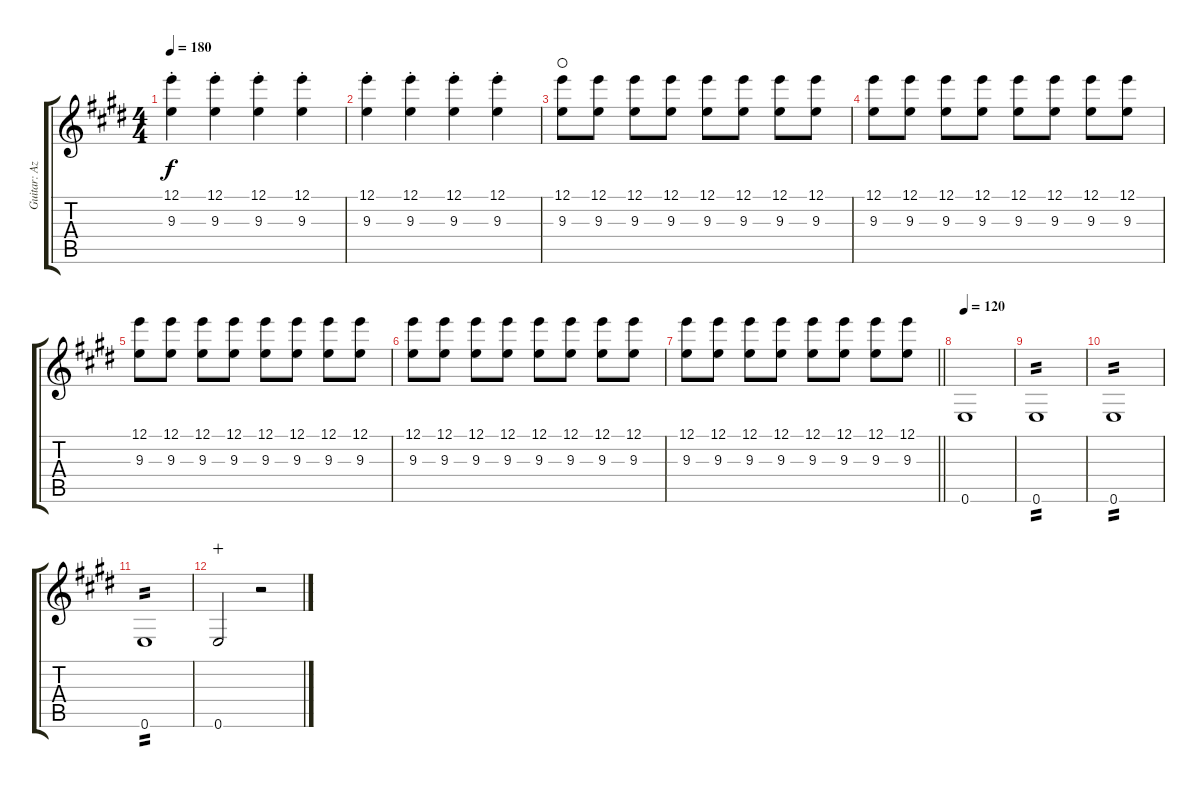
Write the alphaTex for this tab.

\track ("Guitar: Azusa Nakano" "Guitar: Az") {instrument distortionguitar}
\staff {score tabs}
\tuning (E4 B3 G3 D3 A2 E2) {hide}
\ts (4 4)
\tempo 180
\clef g2
\ks e
(12.1{st} 9.3{st}).4{dy f} (12.1{st} 9.3{st}).4 (12.1{st} 9.3{st}).4 (12.1{st} 9.3{st}).4 |
(12.1{st} 9.3{st}).4 (12.1{st} 9.3{st}).4 (12.1{st} 9.3{st}).4 (12.1{st} 9.3{st}).4 |
(12.1 9.3).8{waho} (12.1 9.3).8 (12.1 9.3).8 (12.1 9.3).8 (12.1 9.3).8 (12.1 9.3).8 (12.1 9.3).8 (12.1 9.3).8 |
(12.1 9.3).8 (12.1 9.3).8 (12.1 9.3).8 (12.1 9.3).8 (12.1 9.3).8 (12.1 9.3).8 (12.1 9.3).8 (12.1 9.3).8 |
(12.1 9.3).8 (12.1 9.3).8 (12.1 9.3).8 (12.1 9.3).8 (12.1 9.3).8 (12.1 9.3).8 (12.1 9.3).8 (12.1 9.3).8 |
(12.1 9.3).8 (12.1 9.3).8 (12.1 9.3).8 (12.1 9.3).8 (12.1 9.3).8 (12.1 9.3).8 (12.1 9.3).8 (12.1 9.3).8 |
\barLineRight lightlight
(12.1 9.3).8 (12.1 9.3).8 (12.1 9.3).8 (12.1 9.3).8 (12.1 9.3).8 (12.1 9.3).8 (12.1 9.3).8 (12.1 9.3).8 |
\tempo 120
0.6.1 |
0.6.1{tp 2} |
0.6.1{tp 2} |
0.6.1{tp 2} |
0.6.2{wahc} r.2
